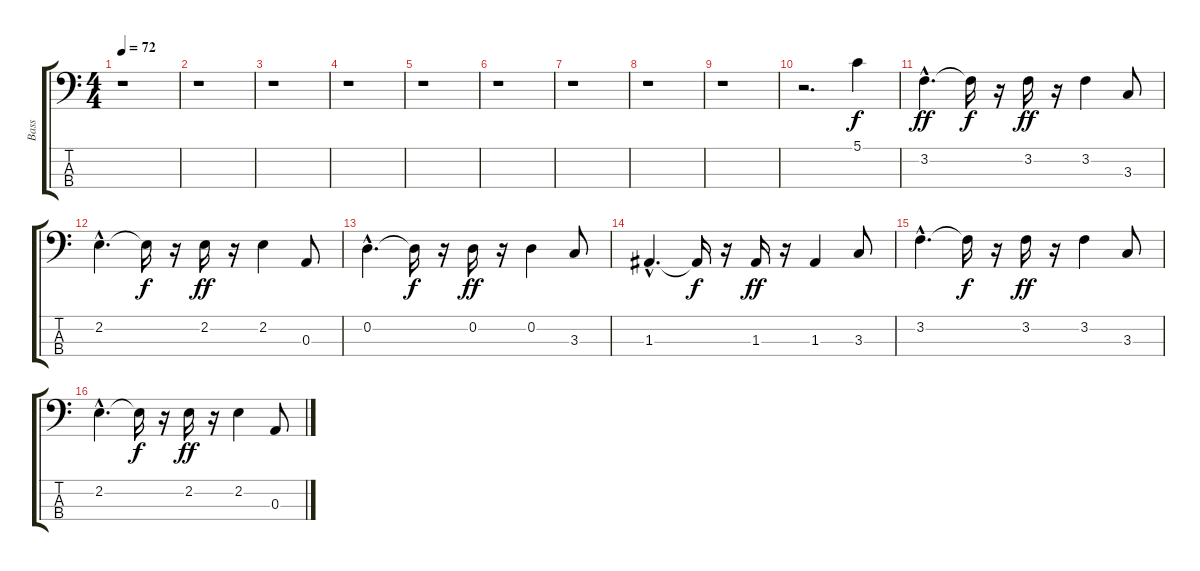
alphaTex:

\track ("Bass" "Bass") {instrument fretlessbass}
\staff {score tabs}
\tuning (G2 D2 A1 E1) {hide}
\ts (4 4)
\tempo 72
\clef f4
\ks c
r.1{dy f instrument fretlessbass} |
r.1 |
r.1 |
r.1 |
r.1 |
r.1 |
r.1 |
r.1 |
r.1 |
r.2{d} 5.1.4 |
3.2{hac}.4{d dy ff} 3.2{t}.16{dy f} r.16 3.2.16{dy ff} r.16 3.2.4 3.3.8 |
2.2{hac}.4{d} 2.2{t}.16{dy f} r.16 2.2.16{dy ff} r.16 2.2.4 0.3.8 |
0.2{hac}.4{d} 0.2{t}.16{dy f} r.16 0.2.16{dy ff} r.16 0.2.4 3.3.8 |
1.3{hac}.4{d} 1.3{t}.16{dy f} r.16 1.3.16{dy ff} r.16 1.3.4 3.3.8 |
3.2{hac}.4{d} 3.2{t}.16{dy f} r.16 3.2.16{dy ff} r.16 3.2.4 3.3.8 |
2.2{hac}.4{d} 2.2{t}.16{dy f} r.16 2.2.16{dy ff} r.16 2.2.4 0.3.8
